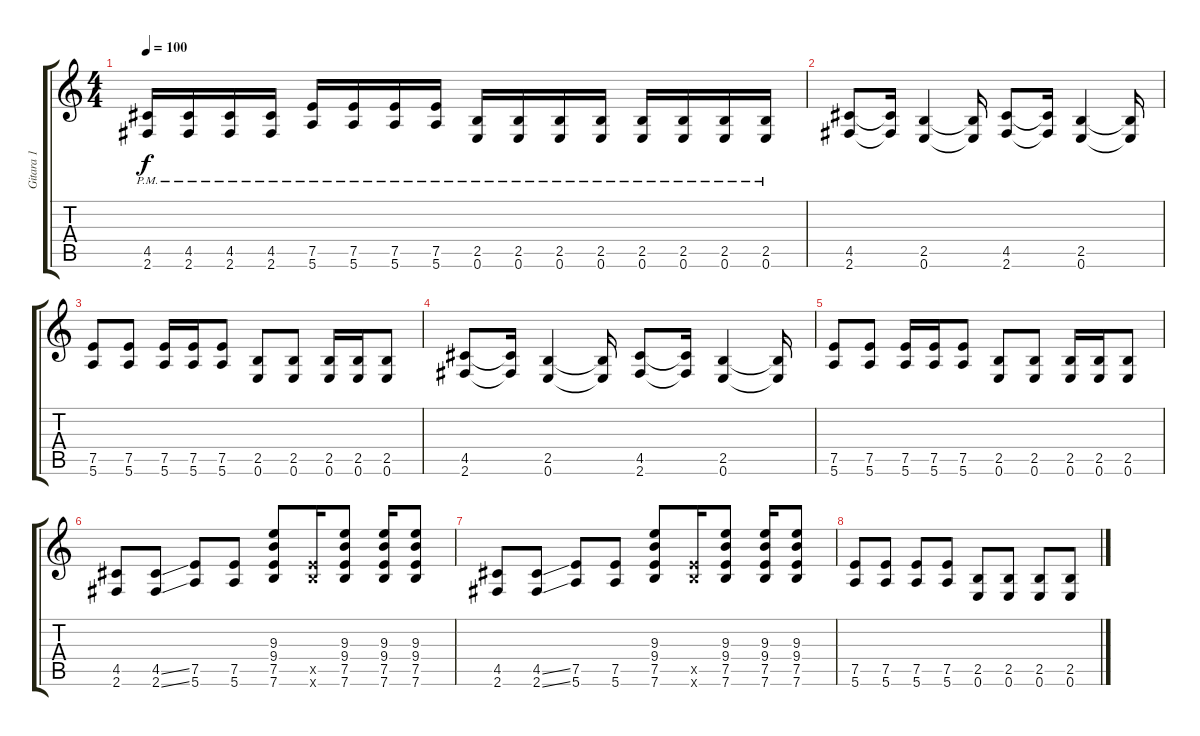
\track ("Gitara 1" "Gitara 1") {instrument overdrivenguitar}
\staff {score tabs}
\tuning (E4 B3 G3 D3 A2 E2) {hide}
\ts (4 4)
\tempo 100
\clef g2
\ks c
(4.5{pm} 2.6{pm}).16{dy f} (4.5{pm} 2.6{pm}).16 (4.5{pm} 2.6{pm}).16 (4.5{pm} 2.6{pm}).16 (7.5{pm} 5.6{pm}).16 (7.5{pm} 5.6{pm}).16 (7.5{pm} 5.6{pm}).16 (7.5{pm} 5.6{pm}).16 (2.5{pm} 0.6{pm}).16 (2.5{pm} 0.6{pm}).16 (2.5{pm} 0.6{pm}).16 (2.5{pm} 0.6{pm}).16 (2.5{pm} 0.6{pm}).16 (2.5{pm} 0.6{pm}).16 (2.5{pm} 0.6{pm}).16 (2.5{pm} 0.6{pm}).16 |
(4.5 2.6).8 (4.5{t} 2.6{t}).16 (2.5 0.6).4 (2.5{t} 0.6{t}).16 (4.5 2.6).8 (4.5{t} 2.6{t}).16 (2.5 0.6).4 (2.5{t} 0.6{t}).16 |
(7.5 5.6).8 (7.5 5.6).8 (7.5 5.6).16 (7.5 5.6).16 (7.5 5.6).8 (2.5 0.6).8 (2.5 0.6).8 (2.5 0.6).16 (2.5 0.6).16 (2.5 0.6).8 |
(4.5 2.6).8 (4.5{t} 2.6{t}).16 (2.5 0.6).4 (2.5{t} 0.6{t}).16 (4.5 2.6).8 (4.5{t} 2.6{t}).16 (2.5 0.6).4 (2.5{t} 0.6{t}).16 |
(7.5 5.6).8 (7.5 5.6).8 (7.5 5.6).16 (7.5 5.6).16 (7.5 5.6).8 (2.5 0.6).8 (2.5 0.6).8 (2.5 0.6).16 (2.5 0.6).16 (2.5 0.6).8 |
(4.5 2.6).8 (4.5{ss} 2.6{ss}).8 (7.5 5.6).8 (7.5 5.6).8 (9.3 9.4 7.5 7.6).8 (7.5{x} 7.6{x}).16 (9.3 9.4 7.5 7.6).8 (9.3 9.4 7.5 7.6).16 (9.3 9.4 7.5 7.6).8 |
(4.5 2.6).8 (4.5{ss} 2.6{ss}).8 (7.5 5.6).8 (7.5 5.6).8 (9.3 9.4 7.5 7.6).8 (7.5{x} 7.6{x}).16 (9.3 9.4 7.5 7.6).8 (9.3 9.4 7.5 7.6).16 (9.3 9.4 7.5 7.6).8 |
(7.5 5.6).8 (7.5 5.6).8 (7.5 5.6).8 (7.5 5.6).8 (2.5 0.6).8 (2.5 0.6).8 (2.5 0.6).8 (2.5 0.6).8
